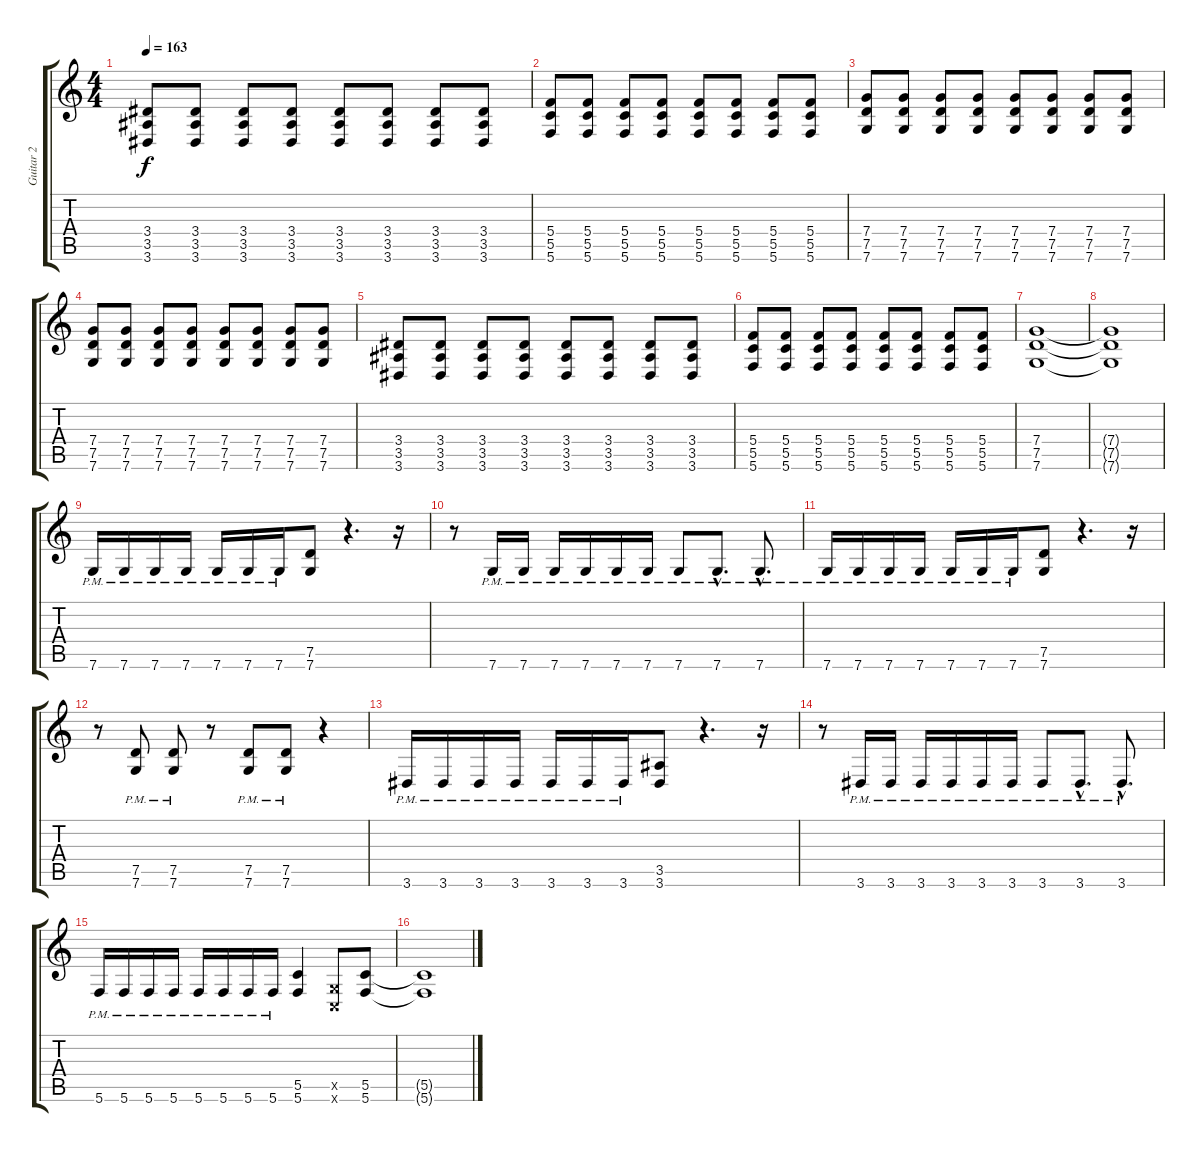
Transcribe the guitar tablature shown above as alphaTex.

\track ("Guitar 2" "Guitar 2") {instrument distortionguitar}
\staff {score tabs}
\tuning (D4 A3 F3 C3 G2 C2) {hide}
\ts (4 4)
\tempo 163
\clef g2
\ks c
(3.4 3.5 3.6).8{dy f} (3.4 3.5 3.6).8 (3.4 3.5 3.6).8 (3.4 3.5 3.6).8 (3.4 3.5 3.6).8 (3.4 3.5 3.6).8 (3.4 3.5 3.6).8 (3.4 3.5 3.6).8 |
(5.4 5.5 5.6).8 (5.4 5.5 5.6).8 (5.4 5.5 5.6).8 (5.4 5.5 5.6).8 (5.4 5.5 5.6).8 (5.4 5.5 5.6).8 (5.4 5.5 5.6).8 (5.4 5.5 5.6).8 |
(7.4 7.5 7.6).8 (7.4 7.5 7.6).8 (7.4 7.5 7.6).8 (7.4 7.5 7.6).8 (7.4 7.5 7.6).8 (7.4 7.5 7.6).8 (7.4 7.5 7.6).8 (7.4 7.5 7.6).8 |
(7.4 7.5 7.6).8 (7.4 7.5 7.6).8 (7.4 7.5 7.6).8 (7.4 7.5 7.6).8 (7.4 7.5 7.6).8 (7.4 7.5 7.6).8 (7.4 7.5 7.6).8 (7.4 7.5 7.6).8 |
(3.4 3.5 3.6).8 (3.4 3.5 3.6).8 (3.4 3.5 3.6).8 (3.4 3.5 3.6).8 (3.4 3.5 3.6).8 (3.4 3.5 3.6).8 (3.4 3.5 3.6).8 (3.4 3.5 3.6).8 |
(5.4 5.5 5.6).8 (5.4 5.5 5.6).8 (5.4 5.5 5.6).8 (5.4 5.5 5.6).8 (5.4 5.5 5.6).8 (5.4 5.5 5.6).8 (5.4 5.5 5.6).8 (5.4 5.5 5.6).8 |
(7.4 7.5 7.6).1 |
(7.4{t} 7.5{t} 7.6{t}).1 |
7.6{pm}.16 7.6{pm}.16 7.6{pm}.16 7.6{pm}.16 7.6{pm}.16 7.6{pm}.16 7.6{pm}.16 (7.5 7.6).8 r.4{d} r.16 |
r.8 7.6{pm}.16 7.6{pm}.16 7.6{pm}.16 7.6{pm}.16 7.6{pm}.16 7.6{pm}.16 7.6{pm}.8 7.6{hac pm}.8{d} 7.6{hac pm}.8{d} |
7.6{pm}.16 7.6{pm}.16 7.6{pm}.16 7.6{pm}.16 7.6{pm}.16 7.6{pm}.16 7.6{pm}.16 (7.5 7.6).8 r.4{d} r.16 |
r.8 (7.5{pm} 7.6{pm}).8 (7.5{pm} 7.6{pm}).8 r.8 (7.5{pm} 7.6{pm}).8 (7.5{pm} 7.6{pm}).8 r.4 |
3.6{pm}.16 3.6{pm}.16 3.6{pm}.16 3.6{pm}.16 3.6{pm}.16 3.6{pm}.16 3.6{pm}.16 (3.5 3.6).8 r.4{d} r.16 |
r.8 3.6{pm}.16 3.6{pm}.16 3.6{pm}.16 3.6{pm}.16 3.6{pm}.16 3.6{pm}.16 3.6{pm}.8 3.6{hac pm}.8{d} 3.6{hac pm}.8{d} |
5.6{pm}.16 5.6{pm}.16 5.6{pm}.16 5.6{pm}.16 5.6{pm}.16 5.6{pm}.16 5.6{pm}.16 5.6{pm}.16 (5.5 5.6).4 (0.5{x} 0.6{x}).8 (5.5 5.6).8 |
(5.5{t} 5.6{t}).1
